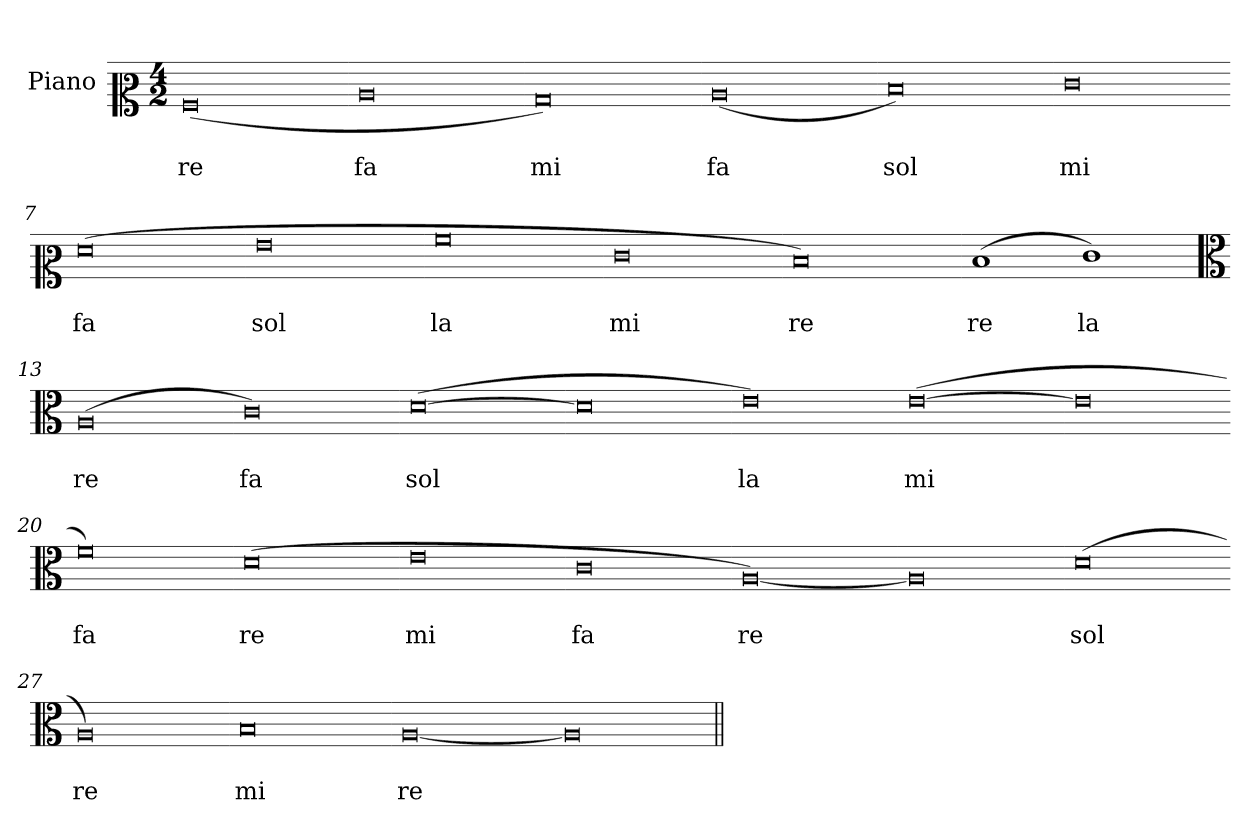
**kern	**text	**text
*part1	*part1	*part1
*staff1	*staff1	*staff1
*I"Piano	*	*
*I'Pno.	*	*
*clefC2	*	*
*k[]	*	*
*M4/2	*	*
=1	=1	=1
!	!	!LO:LY:b
(0A	.	re
=2-	=2-	=2-
!	!	!LO:LY:b
0c	.	fa
=3-	=3-	=3-
!	!	!LO:LY:b
0B)	.	mi
=4-	=4-	=4-
!	!	!LO:LY:b
(0c	.	fa
=5-	=5-	=5-
!	!	!LO:LY:b
0d)	.	sol
=6-	=6-	=6-
!	!	!LO:LY:b
0e	.	mi
=7-	=7-	=7-
!	!	!LO:LY:b
(0f	.	fa
=8-	=8-	=8-
!	!	!LO:LY:b
0g	.	sol
=9-	=9-	=9-
!	!	!LO:LY:b
0a	.	la
=10-	=10-	=10-
!	!	!LO:LY:b
0e	.	mi
!!LO:LB:g=z
=11-	=11-	=11-
!	!	!LO:LY:b
0d)	.	re
=12-	=12-	=12-
!	!	!LO:LY:b
(1d	.	re
!	!	!LO:LY:b
1e)	.	la
=13-	=13-	=13-
*clefC3	*	*
!	!	!LO:LY:b
(0A	.	re
=14-	=14-	=14-
!	!	!LO:LY:b
0c)	.	fa
=15-	=15-	=15-
!	!	!LO:LY:b
([0d\	.	sol
=16-	=16-	=16-
0d]	.	.
=17-	=17-	=17-
!	!	!LO:LY:b
0e)	.	la
=18-	=18-	=18-
!	!	!LO:LY:b
([0e\	.	mi
=19-	=19-	=19-
0e]	.	.
=20-	=20-	=20-
!	!	!LO:LY:b
0f)	.	fa
!!LO:LB:g=z
=21-	=21-	=21-
!	!	!LO:LY:b
(0d	.	re
=22-	=22-	=22-
!	!	!LO:LY:b
0e	.	mi
=23-	=23-	=23-
!	!	!LO:LY:b
0c	.	fa
=24-	=24-	=24-
!	!	!LO:LY:b
[0A/)	.	re
=25-	=25-	=25-
0A]	.	.
=26-	=26-	=26-
!	!	!LO:LY:b
(0d	.	sol
=27-	=27-	=27-
!	!	!LO:LY:b
0A)	.	re
=28-	=28-	=28-
!	!	!LO:LY:b
0B	.	mi
=29-	=29-	=29-
!	!	!LO:LY:b
[0A/	.	re
=30-	=30-	=30-
0A]	.	.
=||	=||	=||
*-	*-	*-
